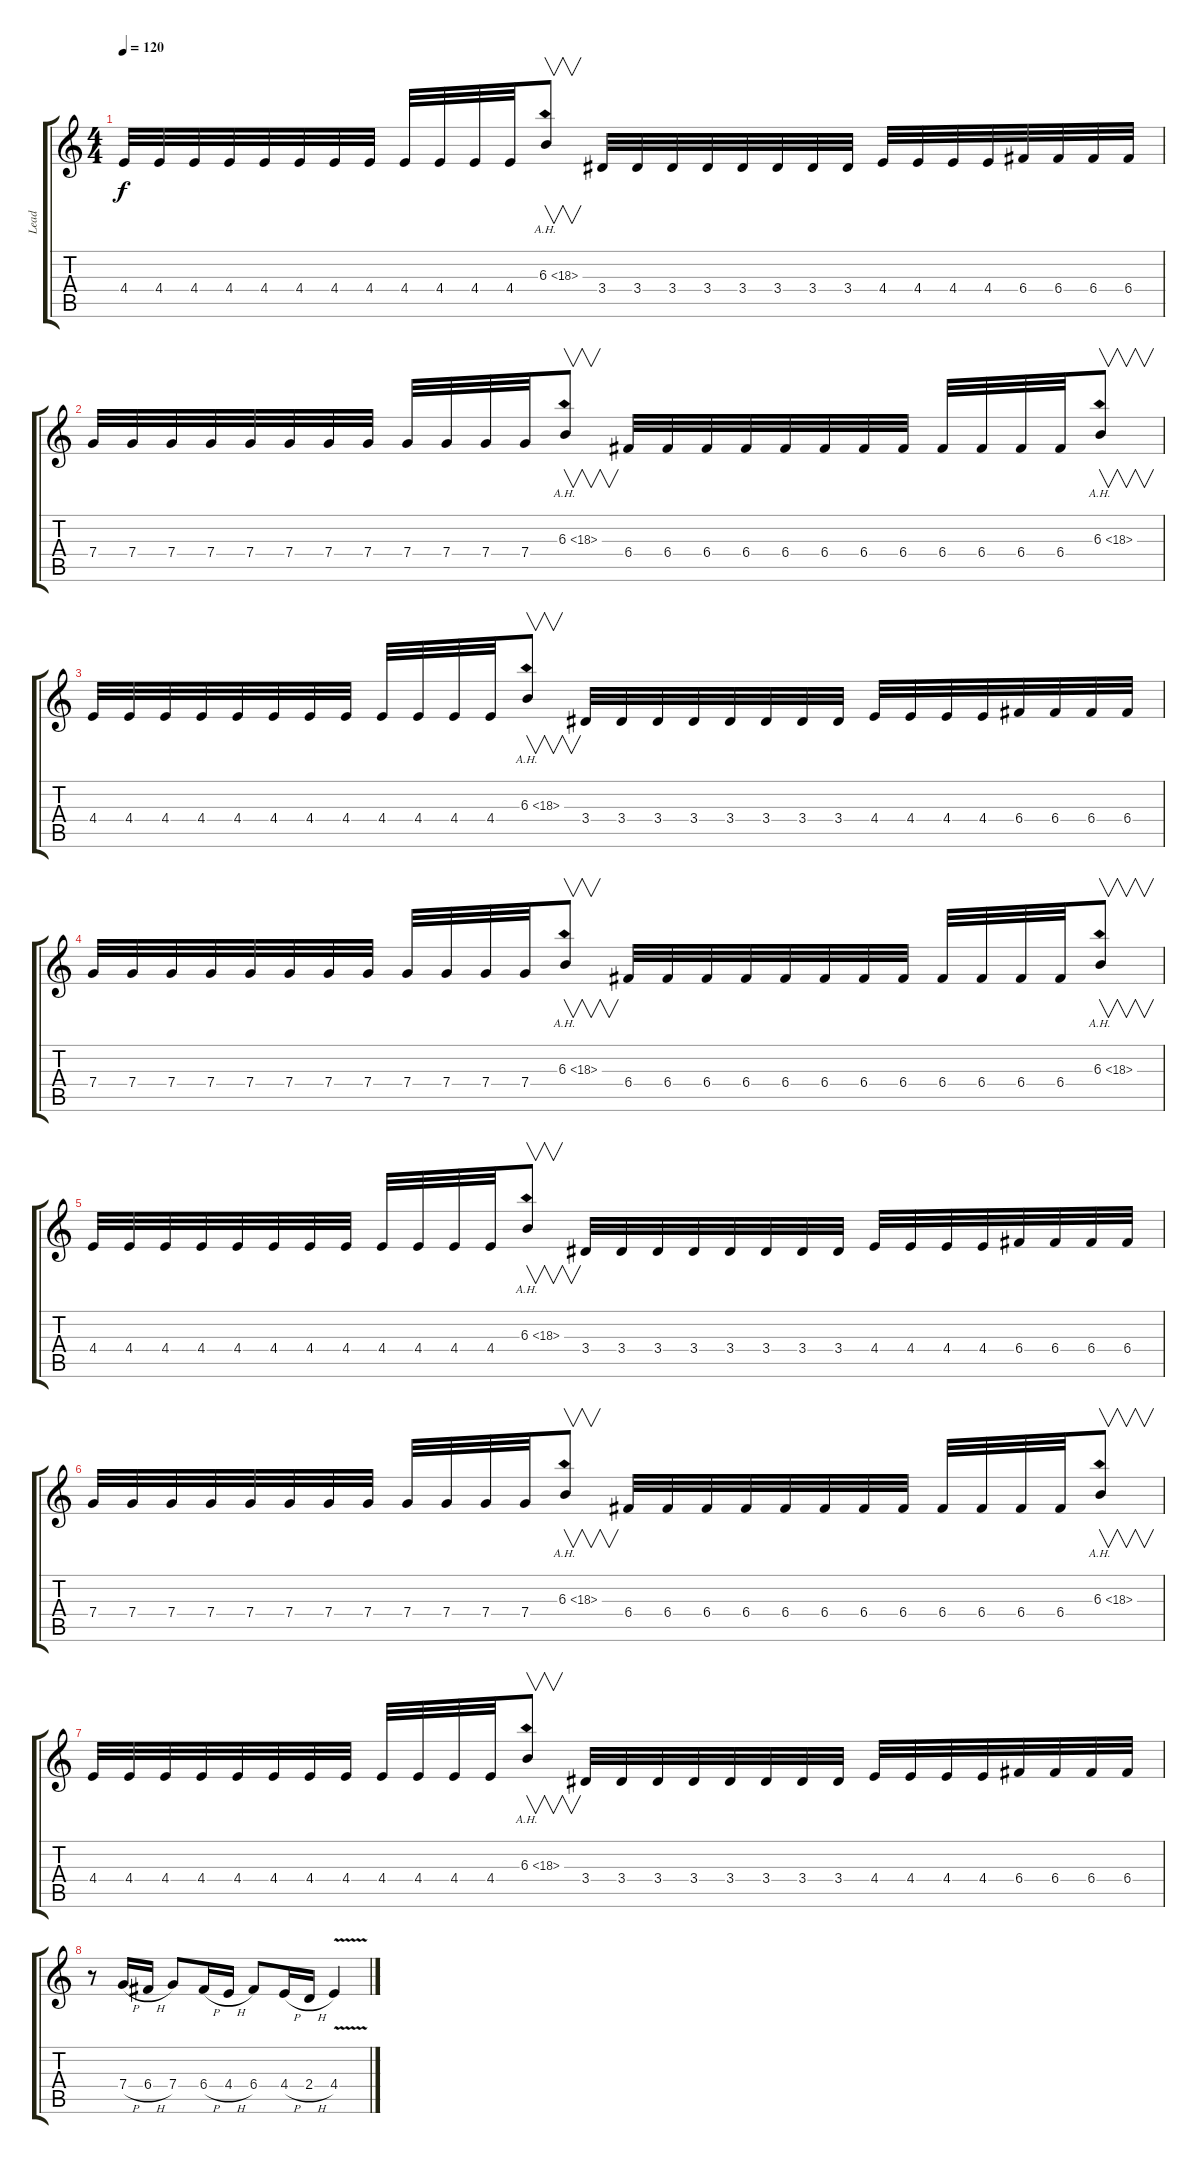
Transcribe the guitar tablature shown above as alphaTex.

\track ("Lead " "Lead ") {instrument overdrivenguitar}
\staff {score tabs}
\tuning (D4 A3 F3 C3 G2 C2) {hide}
\ts (4 4)
\tempo 120
\clef g2
\ks c
4.4.32{dy f} 4.4.32 4.4.32 4.4.32 4.4.32 4.4.32 4.4.32 4.4.32 4.4.32 4.4.32 4.4.32 4.4.32 6.3{ah 12}.8{v} 3.4.32 3.4.32 3.4.32 3.4.32 3.4.32 3.4.32 3.4.32 3.4.32 4.4.32 4.4.32 4.4.32 4.4.32 6.4.32 6.4.32 6.4.32 6.4.32 |
7.4.32 7.4.32 7.4.32 7.4.32 7.4.32 7.4.32 7.4.32 7.4.32 7.4.32 7.4.32 7.4.32 7.4.32 6.3{ah 12}.8{v} 6.4.32 6.4.32 6.4.32 6.4.32 6.4.32 6.4.32 6.4.32 6.4.32 6.4.32 6.4.32 6.4.32 6.4.32 6.3{ah 12}.8{v} |
4.4.32 4.4.32 4.4.32 4.4.32 4.4.32 4.4.32 4.4.32 4.4.32 4.4.32 4.4.32 4.4.32 4.4.32 6.3{ah 12}.8{v} 3.4.32 3.4.32 3.4.32 3.4.32 3.4.32 3.4.32 3.4.32 3.4.32 4.4.32 4.4.32 4.4.32 4.4.32 6.4.32 6.4.32 6.4.32 6.4.32 |
7.4.32 7.4.32 7.4.32 7.4.32 7.4.32 7.4.32 7.4.32 7.4.32 7.4.32 7.4.32 7.4.32 7.4.32 6.3{ah 12}.8{v} 6.4.32 6.4.32 6.4.32 6.4.32 6.4.32 6.4.32 6.4.32 6.4.32 6.4.32 6.4.32 6.4.32 6.4.32 6.3{ah 12}.8{v} |
4.4.32 4.4.32 4.4.32 4.4.32 4.4.32 4.4.32 4.4.32 4.4.32 4.4.32 4.4.32 4.4.32 4.4.32 6.3{ah 12}.8{v} 3.4.32 3.4.32 3.4.32 3.4.32 3.4.32 3.4.32 3.4.32 3.4.32 4.4.32 4.4.32 4.4.32 4.4.32 6.4.32 6.4.32 6.4.32 6.4.32 |
7.4.32 7.4.32 7.4.32 7.4.32 7.4.32 7.4.32 7.4.32 7.4.32 7.4.32 7.4.32 7.4.32 7.4.32 6.3{ah 12}.8{v} 6.4.32 6.4.32 6.4.32 6.4.32 6.4.32 6.4.32 6.4.32 6.4.32 6.4.32 6.4.32 6.4.32 6.4.32 6.3{ah 12}.8{v} |
4.4.32 4.4.32 4.4.32 4.4.32 4.4.32 4.4.32 4.4.32 4.4.32 4.4.32 4.4.32 4.4.32 4.4.32 6.3{ah 12}.8{v} 3.4.32 3.4.32 3.4.32 3.4.32 3.4.32 3.4.32 3.4.32 3.4.32 4.4.32 4.4.32 4.4.32 4.4.32 6.4.32 6.4.32 6.4.32 6.4.32 |
r.8 7.4{h}.16 6.4{h}.16 7.4.8 6.4{h}.16 4.4{h}.16 6.4.8 4.4{h}.16 2.4{h}.16 4.4{v}.4
